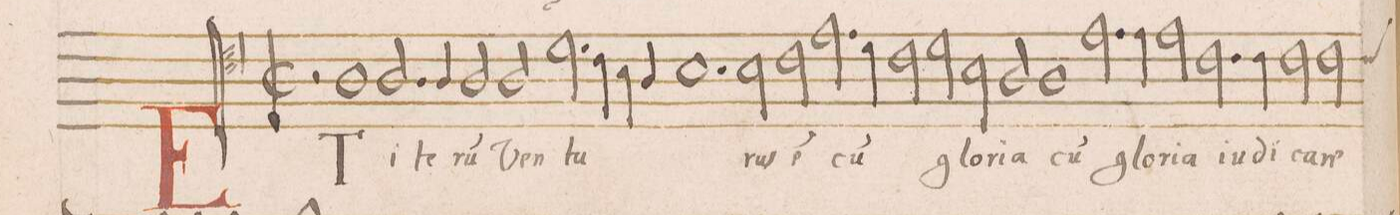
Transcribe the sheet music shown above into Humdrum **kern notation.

**kern	**text
*I"ALTVS	*
*clefC4	*
*k[]	*
*met(C|)	*
*M2/1	*
2r	.
1A\	ET
2.A/	i-
=157-	=157-
4A/	-te-
2A/	-ru(m)
2A/	Ven-
2.d\	-tu-
=158-	=158-
4c\	.
4B\	.
4A/	.
1.B\	.
=159-	=159-
2B\	-rus
2c\	e(st)
2.e\	cu(m)
=160-	=160-
4d\	.
2c\	.
2d\	glo-
2B\	-ri-
=161-	=161-
2A/	-a
1A\	cu(m)
2.e\	glo-
=162-	=162-
4e\	-ri-
2e\	-a
2.c\	iu-
4c\	-di-
=163-	=163-
2c\	-ca-
*custos:c	*
2c\	-re
*-	*-
